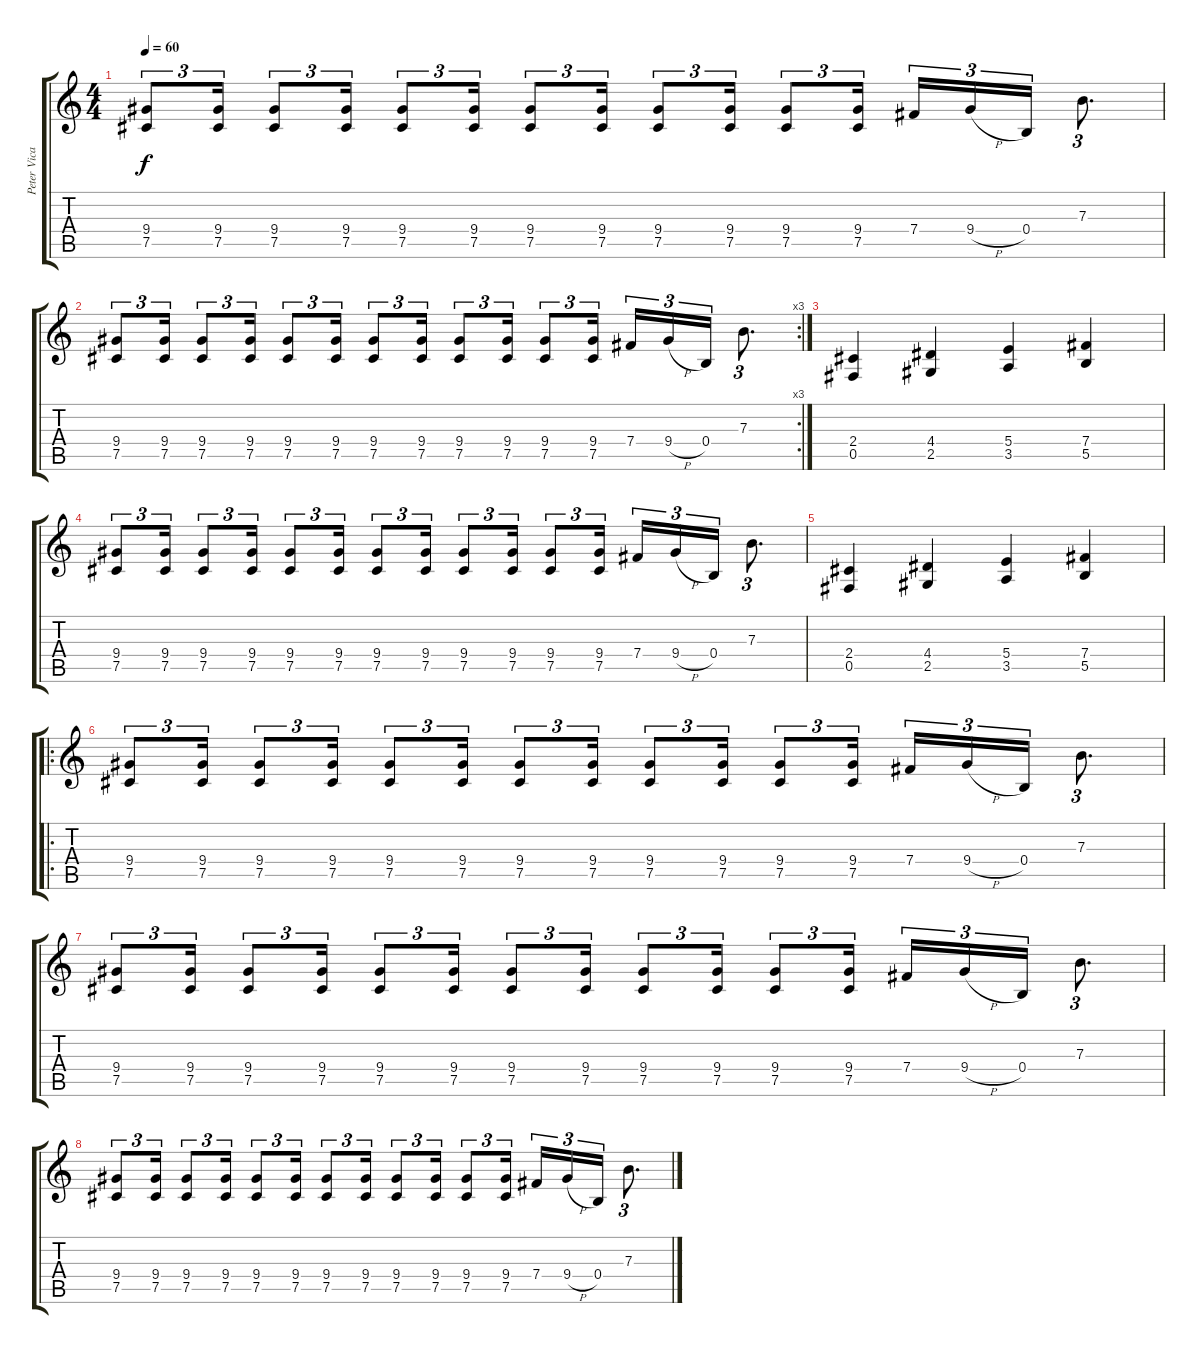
\track ("Peter Vicar" "Peter Vica") {instrument distortionguitar}
\staff {score tabs}
\tuning (Db4 Ab3 E3 B2 Gb2 Db2) {hide}
\ts (4 4)
\tempo 60
\clef g2
\ks c
(9.4 7.5).8{tu (3 2) dy f} (9.4 7.5).16{tu (3 2)} (9.4 7.5).8{tu (3 2)} (9.4 7.5).16{tu (3 2)} (9.4 7.5).8{tu (3 2)} (9.4 7.5).16{tu (3 2)} (9.4 7.5).8{tu (3 2)} (9.4 7.5).16{tu (3 2)} (9.4 7.5).8{tu (3 2)} (9.4 7.5).16{tu (3 2)} (9.4 7.5).8{tu (3 2)} (9.4 7.5).16{tu (3 2)} 7.4.16{tu (3 2)} 9.4{h}.16{tu (3 2)} 0.4.16{tu (3 2)} 7.3.8{d tu (3 2)} |
\rc 3
(9.4 7.5).8{tu (3 2)} (9.4 7.5).16{tu (3 2)} (9.4 7.5).8{tu (3 2)} (9.4 7.5).16{tu (3 2)} (9.4 7.5).8{tu (3 2)} (9.4 7.5).16{tu (3 2)} (9.4 7.5).8{tu (3 2)} (9.4 7.5).16{tu (3 2)} (9.4 7.5).8{tu (3 2)} (9.4 7.5).16{tu (3 2)} (9.4 7.5).8{tu (3 2)} (9.4 7.5).16{tu (3 2)} 7.4.16{tu (3 2)} 9.4{h}.16{tu (3 2)} 0.4.16{tu (3 2)} 7.3.8{d tu (3 2)} |
(2.4 0.5).4 (4.4 2.5).4 (5.4 3.5).4 (7.4 5.5).4 |
(9.4 7.5).8{tu (3 2)} (9.4 7.5).16{tu (3 2)} (9.4 7.5).8{tu (3 2)} (9.4 7.5).16{tu (3 2)} (9.4 7.5).8{tu (3 2)} (9.4 7.5).16{tu (3 2)} (9.4 7.5).8{tu (3 2)} (9.4 7.5).16{tu (3 2)} (9.4 7.5).8{tu (3 2)} (9.4 7.5).16{tu (3 2)} (9.4 7.5).8{tu (3 2)} (9.4 7.5).16{tu (3 2)} 7.4.16{tu (3 2)} 9.4{h}.16{tu (3 2)} 0.4.16{tu (3 2)} 7.3.8{d tu (3 2)} |
(2.4 0.5).4 (4.4 2.5).4 (5.4 3.5).4 (7.4 5.5).4 |
\ro
(9.4 7.5).8{tu (3 2)} (9.4 7.5).16{tu (3 2)} (9.4 7.5).8{tu (3 2)} (9.4 7.5).16{tu (3 2)} (9.4 7.5).8{tu (3 2)} (9.4 7.5).16{tu (3 2)} (9.4 7.5).8{tu (3 2)} (9.4 7.5).16{tu (3 2)} (9.4 7.5).8{tu (3 2)} (9.4 7.5).16{tu (3 2)} (9.4 7.5).8{tu (3 2)} (9.4 7.5).16{tu (3 2)} 7.4.16{tu (3 2)} 9.4{h}.16{tu (3 2)} 0.4.16{tu (3 2)} 7.3.8{d tu (3 2)} |
(9.4 7.5).8{tu (3 2)} (9.4 7.5).16{tu (3 2)} (9.4 7.5).8{tu (3 2)} (9.4 7.5).16{tu (3 2)} (9.4 7.5).8{tu (3 2)} (9.4 7.5).16{tu (3 2)} (9.4 7.5).8{tu (3 2)} (9.4 7.5).16{tu (3 2)} (9.4 7.5).8{tu (3 2)} (9.4 7.5).16{tu (3 2)} (9.4 7.5).8{tu (3 2)} (9.4 7.5).16{tu (3 2)} 7.4.16{tu (3 2)} 9.4{h}.16{tu (3 2)} 0.4.16{tu (3 2)} 7.3.8{d tu (3 2)} |
(9.4 7.5).8{tu (3 2)} (9.4 7.5).16{tu (3 2)} (9.4 7.5).8{tu (3 2)} (9.4 7.5).16{tu (3 2)} (9.4 7.5).8{tu (3 2)} (9.4 7.5).16{tu (3 2)} (9.4 7.5).8{tu (3 2)} (9.4 7.5).16{tu (3 2)} (9.4 7.5).8{tu (3 2)} (9.4 7.5).16{tu (3 2)} (9.4 7.5).8{tu (3 2)} (9.4 7.5).16{tu (3 2)} 7.4.16{tu (3 2)} 9.4{h}.16{tu (3 2)} 0.4.16{tu (3 2)} 7.3.8{d tu (3 2)}
